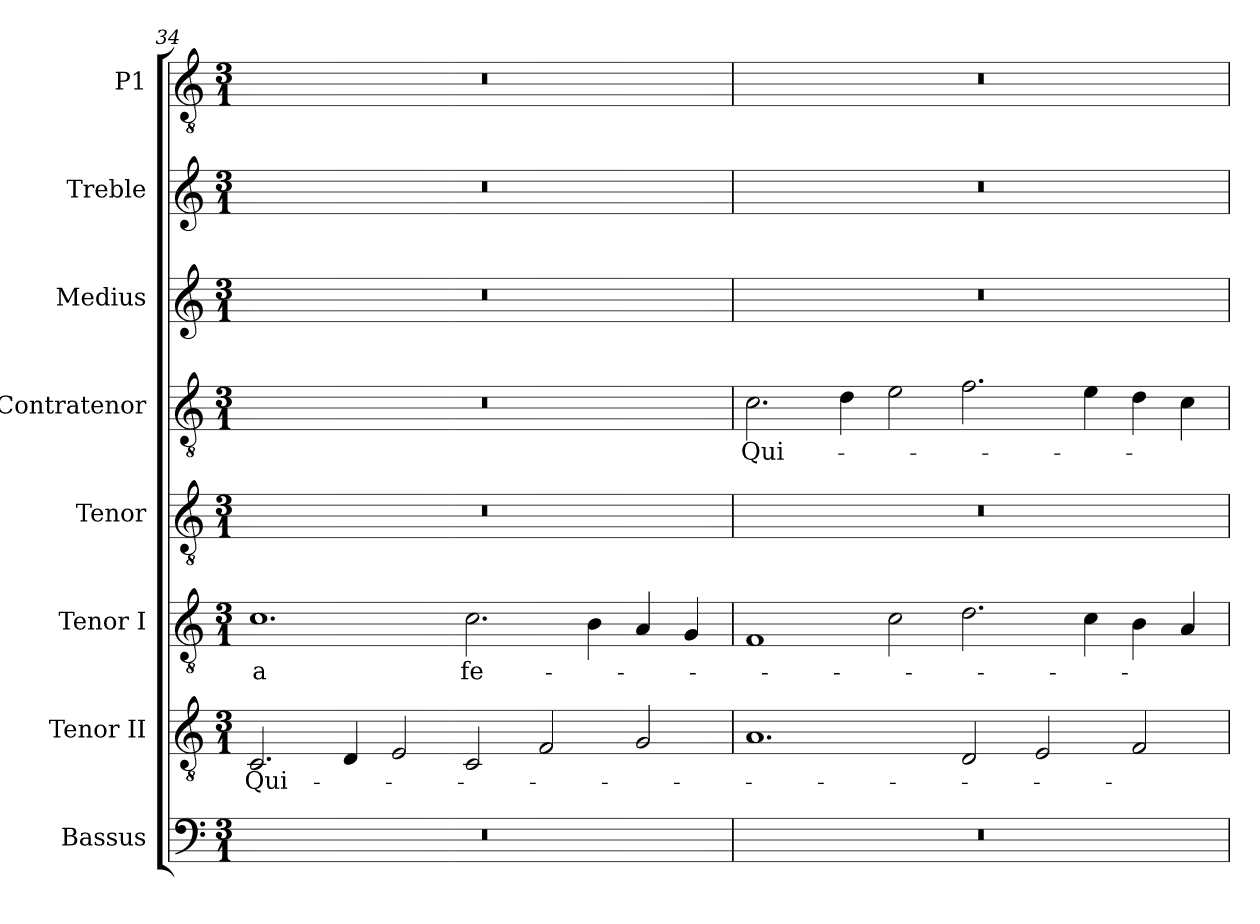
**kern	**kern	**text	**kern	**text	**kern	**kern	**text	**kern	**kern	**kern
*part8	*part7	*part7	*part6	*part6	*part5	*part4	*part4	*part3	*part2	*part1
*staff8	*staff7	*staff7	*staff6	*staff6	*staff5	*staff4	*staff4	*staff3	*staff2	*staff1
*I"Bassus	*I"Tenor II	*	*I"Tenor I	*	*I"Tenor	*I"Contratenor	*	*I"Medius	*I"Treble	*I"P1
*I'B.	*I'T II.	*	*I'T I.	*	*I'T.	*I'Ct.	*	*I'M.	*I'Tr.	*
*clefF4	*clefGv2	*	*clefGv2	*	*clefGv2	*clefGv2	*	*clefG2	*clefG2	*clefGv2
*	*ITrd7c12	*	*ITrd7c12	*	*ITrd7c12	*ITrd7c12	*	*	*	*ITrd7c12
*k[]	*k[]	*	*k[]	*	*k[]	*k[]	*	*k[]	*k[]	*k[]
*C:	*C:	*	*C:	*	*C:	*C:	*	*C:	*C:	*C:
*M3/1	*M3/1	*	*M3/1	*	*M3/1	*M3/1	*	*M3/1	*M3/1	*M3/1
=34	=34	=34	=34	=34	=34	=34	=34	=34	=34	=34
!LO:N:vis=1	!	!	!	!	!	!	!	!	!	!
!	!	!LO:LY:b:color=#000000	!	!	!	!	!	!	!	!
!	!	!	!	!LO:LY:b:color=#000000	!LO:N:vis=1	!LO:N:vis=1	!	!LO:N:vis=1	!LO:N:vis=1	!LO:N:vis=1
0.r	2.CCi/	Qui-	1.Ci	-a	0.r	0.r	.	0.r	0.r	0.r
.	4DDi/	.	.	.	.	.	.	.	.	.
.	2EEi/	.	.	.	.	.	.	.	.	.
!	!	!	!	!LO:LY:b:color=#000000	!	!	!	!	!	!
.	2CCi/	.	2.Ci\	fe-	.	.	.	.	.	.
.	2FFi/	.	.	.	.	.	.	.	.	.
.	.	.	4BBi\	.	.	.	.	.	.	.
.	2GGi/	.	4AAi/	.	.	.	.	.	.	.
.	.	.	4GGi/	.	.	.	.	.	.	.
=35`	=35`	=35`	=35`	=35`	=35`	=35`	=35`	=35`	=35`	=35`
!LO:N:vis=1	!	!	!	!	!LO:N:vis=1	!	!	!	!	!
!	!	!	!	!	!	!	!LO:LY:b:color=#000000	!LO:N:vis=1	!LO:N:vis=1	!LO:N:vis=1
0.r	1.AAi	.	1FFi	.	0.r	2.Ci\	Qui-	0.r	0.r	0.r
.	.	.	.	.	.	4Di\	.	.	.	.
.	.	.	2Ci\	.	.	2Ei\	.	.	.	.
.	2DDi/	.	2.Di\	.	.	2.Fi\	.	.	.	.
.	2EEi/	.	.	.	.	.	.	.	.	.
.	.	.	4Ci\	.	.	4Ei\	.	.	.	.
.	2FFi/	.	4BBi\	.	.	4Di\	.	.	.	.
.	.	.	4AAi/	.	.	4Ci\	.	.	.	.
=`	=`	=`	=`	=`	=`	=`	=`	=`	=`	=`
*-	*-	*-	*-	*-	*-	*-	*-	*-	*-	*-
